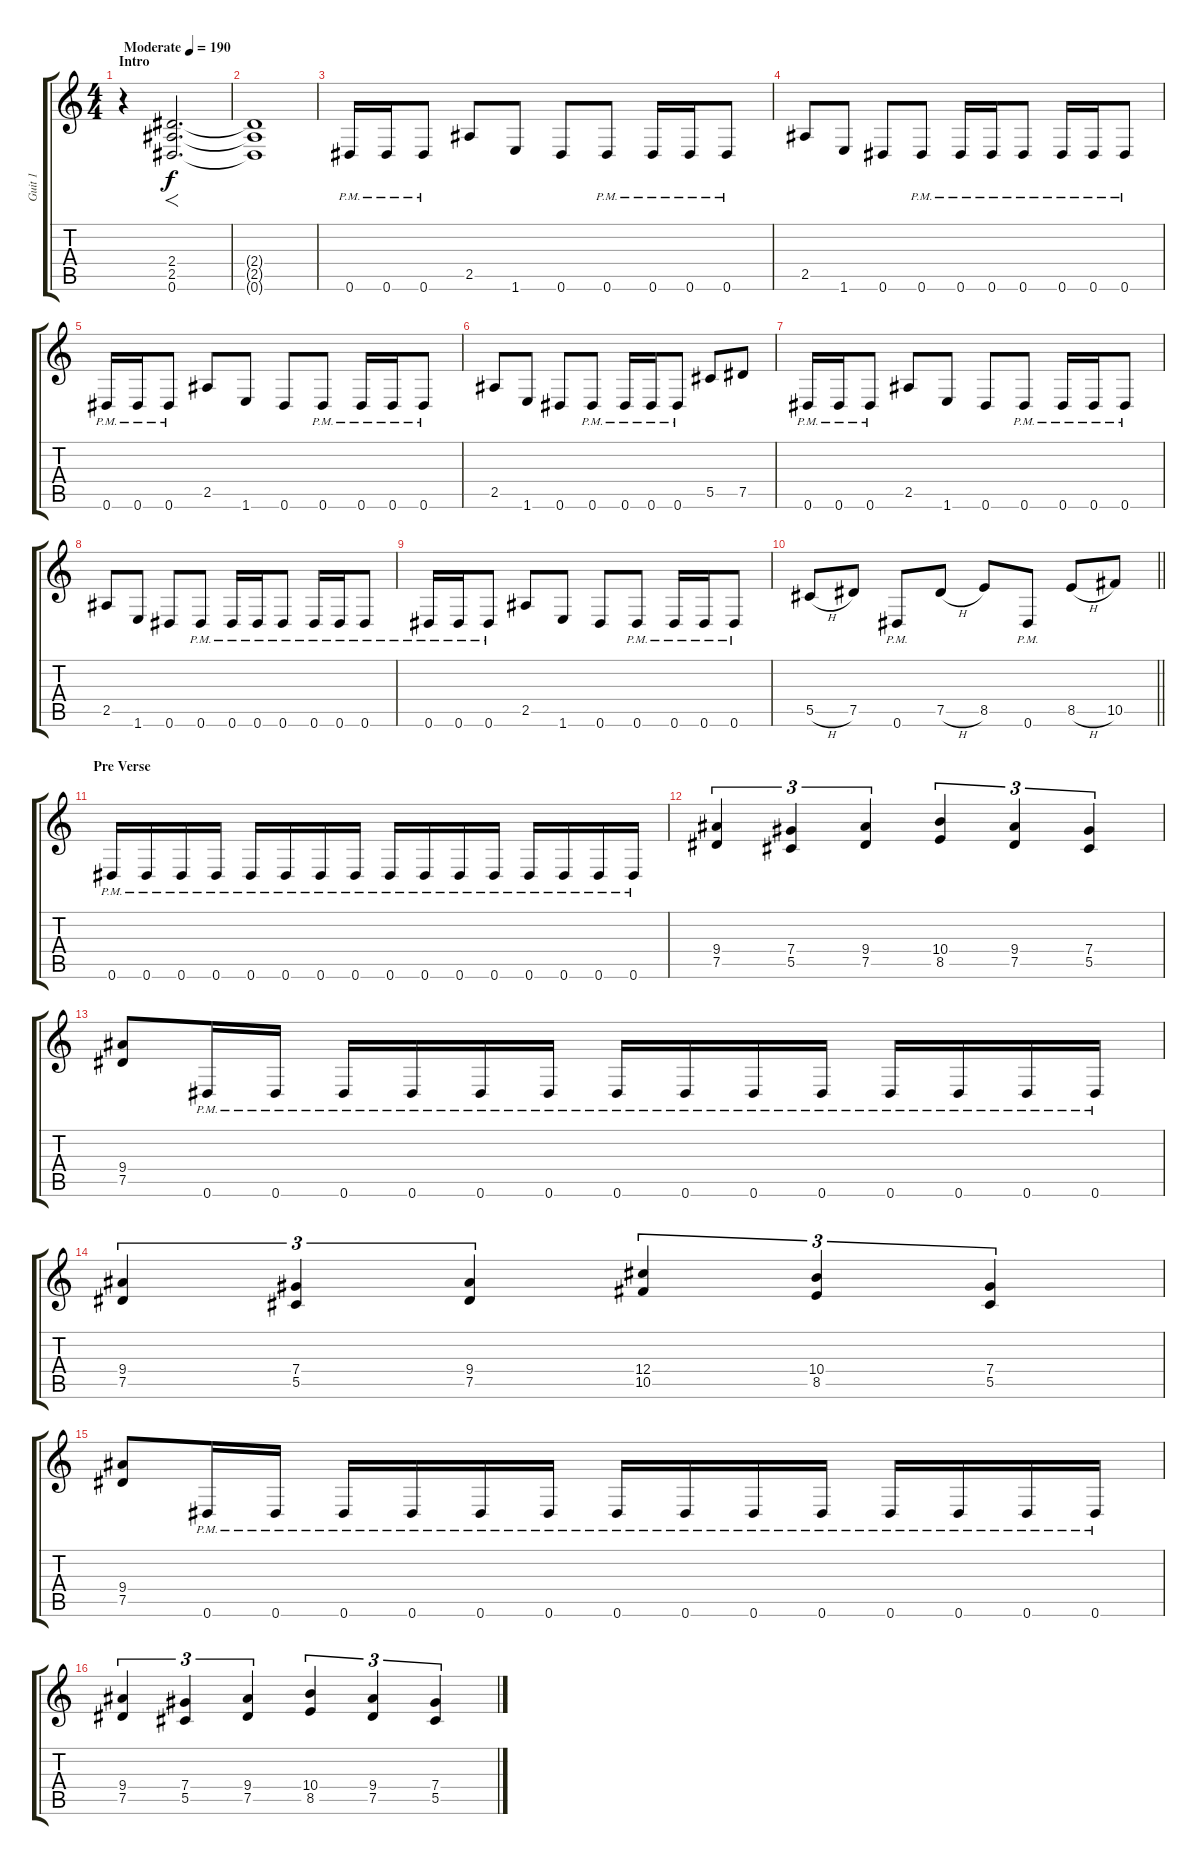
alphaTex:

\track ("Guit 1" "Guit 1") {instrument distortionguitar}
\staff {score tabs}
\tuning (Eb4 Bb3 Gb3 Db3 Ab2 Eb2) {hide}
\ts (4 4)
\section ("" "Intro")
\tempo (190 "Moderate")
\clef g2
\ks c
r.4{dy f instrument distortionguitar} (2.4 2.5 0.6).2{f d} |
(2.4{t} 2.5{t} 0.6{t}).1 |
0.6{pm}.16 0.6{pm}.16 0.6{pm}.8 2.5.8 1.6.8 0.6.8 0.6{pm}.8 0.6{pm}.16 0.6{pm}.16 0.6{pm}.8 |
2.5.8 1.6.8 0.6.8 0.6{pm}.8 0.6{pm}.16 0.6{pm}.16 0.6{pm}.8 0.6{pm}.16 0.6{pm}.16 0.6{pm}.8 |
0.6{pm}.16 0.6{pm}.16 0.6{pm}.8 2.5.8 1.6.8 0.6.8 0.6{pm}.8 0.6{pm}.16 0.6{pm}.16 0.6{pm}.8 |
2.5.8 1.6.8 0.6.8 0.6{pm}.8 0.6{pm}.16 0.6{pm}.16 0.6{pm}.8 5.5.8 7.5.8 |
0.6{pm}.16 0.6{pm}.16 0.6{pm}.8 2.5.8 1.6.8 0.6.8 0.6{pm}.8 0.6{pm}.16 0.6{pm}.16 0.6{pm}.8 |
2.5.8 1.6.8 0.6.8 0.6{pm}.8 0.6{pm}.16 0.6{pm}.16 0.6{pm}.8 0.6{pm}.16 0.6{pm}.16 0.6{pm}.8 |
0.6{pm}.16 0.6{pm}.16 0.6{pm}.8 2.5.8 1.6.8 0.6.8 0.6{pm}.8 0.6{pm}.16 0.6{pm}.16 0.6{pm}.8 |
\barLineRight lightlight
5.5{h}.8 7.5.8 0.6{pm}.8 7.5{h}.8 8.5.8 0.6{pm}.8 8.5{h}.8 10.5.8 |
\section ("" "Pre Verse")
0.6{pm}.16 0.6{pm}.16 0.6{pm}.16 0.6{pm}.16 0.6{pm}.16 0.6{pm}.16 0.6{pm}.16 0.6{pm}.16 0.6{pm}.16 0.6{pm}.16 0.6{pm}.16 0.6{pm}.16 0.6{pm}.16 0.6{pm}.16 0.6{pm}.16 0.6{pm}.16 |
(9.4 7.5).4{tu (3 2)} (7.4 5.5).4{tu (3 2)} (9.4 7.5).4{tu (3 2)} (10.4 8.5).4{tu (3 2)} (9.4 7.5).4{tu (3 2)} (7.4 5.5).4{tu (3 2)} |
(9.4 7.5).8 0.6{pm}.16 0.6{pm}.16 0.6{pm}.16 0.6{pm}.16 0.6{pm}.16 0.6{pm}.16 0.6{pm}.16 0.6{pm}.16 0.6{pm}.16 0.6{pm}.16 0.6{pm}.16 0.6{pm}.16 0.6{pm}.16 0.6{pm}.16 |
(9.4 7.5).4{tu (3 2)} (7.4 5.5).4{tu (3 2)} (9.4 7.5).4{tu (3 2)} (12.4 10.5).4{tu (3 2)} (10.4 8.5).4{tu (3 2)} (7.4 5.5).4{tu (3 2)} |
(9.4 7.5).8 0.6{pm}.16 0.6{pm}.16 0.6{pm}.16 0.6{pm}.16 0.6{pm}.16 0.6{pm}.16 0.6{pm}.16 0.6{pm}.16 0.6{pm}.16 0.6{pm}.16 0.6{pm}.16 0.6{pm}.16 0.6{pm}.16 0.6{pm}.16 |
(9.4 7.5).4{tu (3 2)} (7.4 5.5).4{tu (3 2)} (9.4 7.5).4{tu (3 2)} (10.4 8.5).4{tu (3 2)} (9.4 7.5).4{tu (3 2)} (7.4 5.5).4{tu (3 2)}
